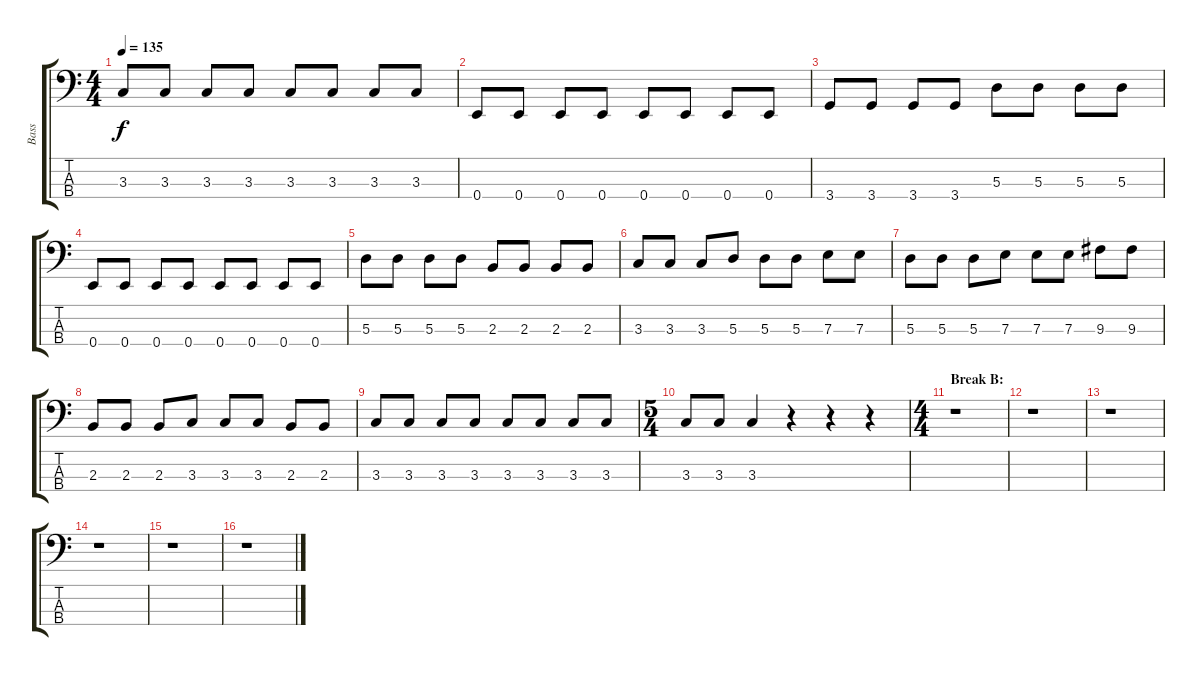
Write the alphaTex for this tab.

\track ("Bass" "Bass") {instrument slapbass2}
\staff {score tabs}
\tuning (G2 D2 A1 E1) {hide}
\ts (4 4)
\tempo 135
\clef f4
\ks c
3.3.8{dy f} 3.3.8 3.3.8 3.3.8 3.3.8 3.3.8 3.3.8 3.3.8 |
0.4.8 0.4.8 0.4.8 0.4.8 0.4.8 0.4.8 0.4.8 0.4.8 |
3.4.8 3.4.8 3.4.8 3.4.8 5.3.8 5.3.8 5.3.8 5.3.8 |
0.4.8 0.4.8 0.4.8 0.4.8 0.4.8 0.4.8 0.4.8 0.4.8 |
5.3.8 5.3.8 5.3.8 5.3.8 2.3.8 2.3.8 2.3.8 2.3.8 |
3.3.8 3.3.8 3.3.8 5.3.8 5.3.8 5.3.8 7.3.8 7.3.8 |
5.3.8 5.3.8 5.3.8 7.3.8 7.3.8 7.3.8 9.3.8 9.3.8 |
2.3.8 2.3.8 2.3.8 3.3.8 3.3.8 3.3.8 2.3.8 2.3.8 |
3.3.8 3.3.8 3.3.8 3.3.8 3.3.8 3.3.8 3.3.8 3.3.8 |
\ts (5 4)
3.3.8 3.3.8 3.3.4 r.4 r.4 r.4 |
\ts (4 4)
\section ("" "Break B:")
r.1 |
r.1 |
r.1 |
r.1 |
r.1 |
r.1
